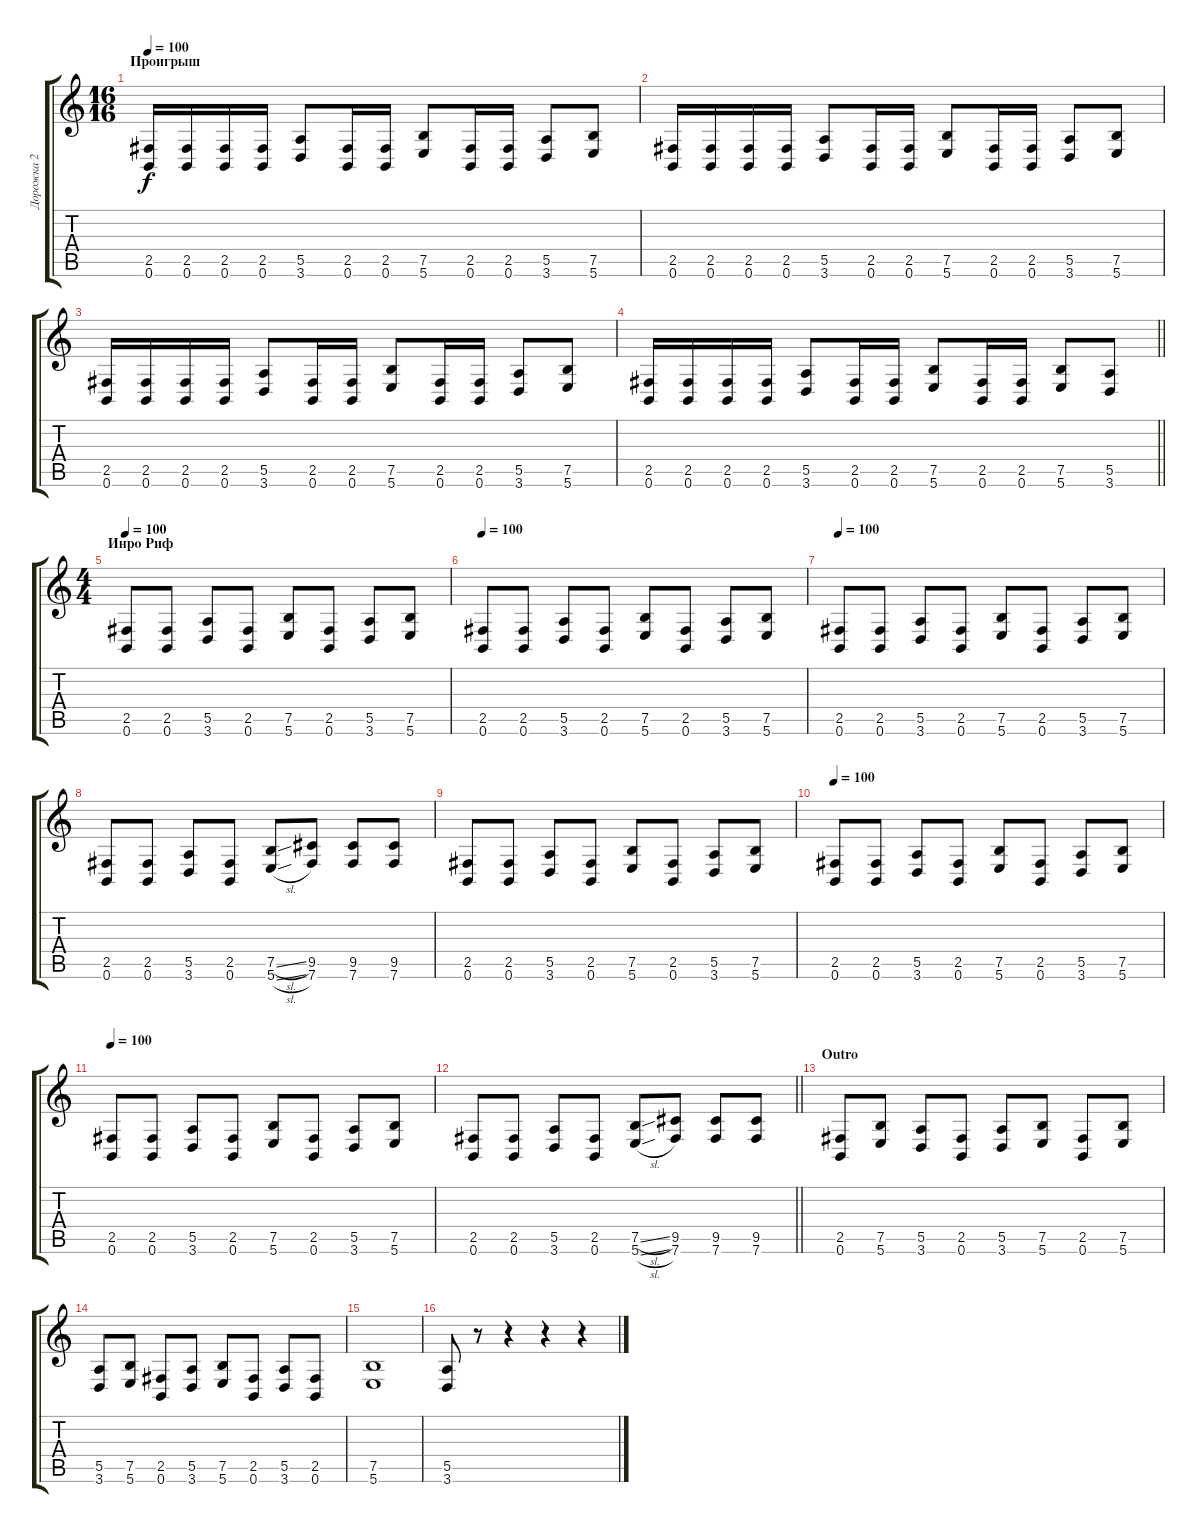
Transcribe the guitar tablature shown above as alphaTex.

\track ("Дорожка 2" "Дорожка 2") {instrument distortionguitar}
\staff {score tabs}
\tuning (B3 Gb3 D3 A2 E2 B1) {hide}
\ts (16 16)
\section ("" "Проигрыш")
\tempo 100
\clef g2
\ks c
(2.5 0.6).16{dy f} (2.5 0.6).16 (2.5 0.6).16 (2.5 0.6).16 (5.5 3.6).8 (2.5 0.6).16 (2.5 0.6).16 (7.5 5.6).8 (2.5 0.6).16 (2.5 0.6).16 (5.5 3.6).8 (7.5 5.6).8 |
(2.5 0.6).16 (2.5 0.6).16 (2.5 0.6).16 (2.5 0.6).16 (5.5 3.6).8 (2.5 0.6).16 (2.5 0.6).16 (7.5 5.6).8 (2.5 0.6).16 (2.5 0.6).16 (5.5 3.6).8 (7.5 5.6).8 |
(2.5 0.6).16 (2.5 0.6).16 (2.5 0.6).16 (2.5 0.6).16 (5.5 3.6).8 (2.5 0.6).16 (2.5 0.6).16 (7.5 5.6).8 (2.5 0.6).16 (2.5 0.6).16 (5.5 3.6).8 (7.5 5.6).8 |
\barLineRight lightlight
(2.5 0.6).16 (2.5 0.6).16 (2.5 0.6).16 (2.5 0.6).16 (5.5 3.6).8 (2.5 0.6).16 (2.5 0.6).16 (7.5 5.6).8 (2.5 0.6).16 (2.5 0.6).16 (7.5 5.6).8 (5.5 3.6).8 |
\ts (4 4)
\section ("" "Инро Риф")
\tempo 100
(2.5 0.6).8 (2.5 0.6).8 (5.5 3.6).8 (2.5 0.6).8 (7.5 5.6).8 (2.5 0.6).8 (5.5 3.6).8 (7.5 5.6).8 |
\tempo 100
(2.5 0.6).8 (2.5 0.6).8 (5.5 3.6).8 (2.5 0.6).8 (7.5 5.6).8 (2.5 0.6).8 (5.5 3.6).8 (7.5 5.6).8 |
\tempo 100
(2.5 0.6).8 (2.5 0.6).8 (5.5 3.6).8 (2.5 0.6).8 (7.5 5.6).8 (2.5 0.6).8 (5.5 3.6).8 (7.5 5.6).8 |
(2.5 0.6).8 (2.5 0.6).8 (5.5 3.6).8 (2.5 0.6).8 (7.5{sl} 5.6{sl}).8 (9.5 7.6).8 (9.5 7.6).8 (9.5 7.6).8 |
(2.5 0.6).8 (2.5 0.6).8 (5.5 3.6).8 (2.5 0.6).8 (7.5 5.6).8 (2.5 0.6).8 (5.5 3.6).8 (7.5 5.6).8 |
\tempo 100
(2.5 0.6).8 (2.5 0.6).8 (5.5 3.6).8 (2.5 0.6).8 (7.5 5.6).8 (2.5 0.6).8 (5.5 3.6).8 (7.5 5.6).8 |
\tempo 100
(2.5 0.6).8 (2.5 0.6).8 (5.5 3.6).8 (2.5 0.6).8 (7.5 5.6).8 (2.5 0.6).8 (5.5 3.6).8 (7.5 5.6).8 |
\barLineRight lightlight
(2.5 0.6).8 (2.5 0.6).8 (5.5 3.6).8 (2.5 0.6).8 (7.5{sl} 5.6{sl}).8 (9.5 7.6).8 (9.5 7.6).8 (9.5 7.6).8 |
\section ("" "Оutro")
(2.5 0.6).8 (7.5 5.6).8 (5.5 3.6).8 (2.5 0.6).8 (5.5 3.6).8 (7.5 5.6).8 (2.5 0.6).8 (7.5 5.6).8 |
(5.5 3.6).8 (7.5 5.6).8 (2.5 0.6).8 (5.5 3.6).8 (7.5 5.6).8 (2.5 0.6).8 (5.5 3.6).8 (2.5 0.6).8 |
(7.5 5.6).1 |
(5.5 3.6).8 r.8 r.4 r.4 r.4
